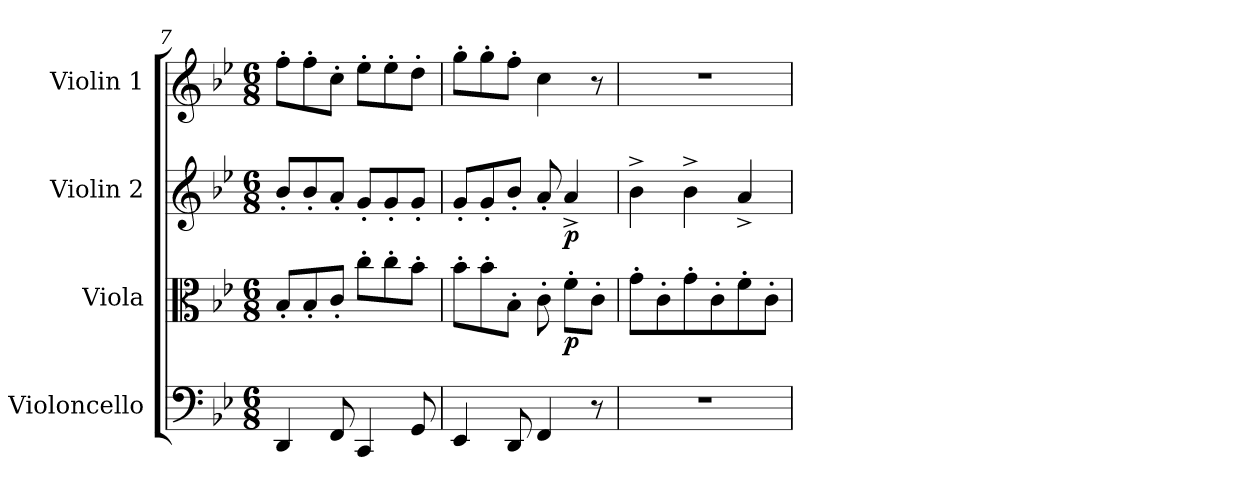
**kern	**kern	**dynam	**kern	**dynam	**kern
*part4	*part3	*part3	*part2	*part2	*part1
*staff4	*staff3	*staff3	*staff2	*staff2	*staff1
*I"Violoncello	*I"Viola	*	*I"Violin 2	*	*I"Violin 1
*I'Vc	*I'Vla	*	*I'Vln	*	*I'Vln
!!LO:LB:g=z
*clefF4	*clefC3	*	*clefG2	*	*clefG2
*k[b-e-]	*k[b-e-]	*	*k[b-e-]	*	*k[b-e-]
*M6/8	*M6/8	*	*M6/8	*	*M6/8
=7	=7	=7	=7	=7	=7
4DD/	8B-'/L	.	8b-'/L	.	8ff'\L
.	8B-'/	.	8b-'/	.	8ff'\
8FF/	8c'/J	.	8a'/J	.	8cc'\J
4CC/	8cc'\L	.	8g'/L	.	8ee-'\L
.	8cc'\	.	8g'/	.	8ee-'\
8GG/	8b-'\J	.	8g'/J	.	8dd'\J
!!LO:LB:g=z
=8	=8	=8	=8	=8	=8
4EE-/	8b-'\L	.	8g'/L	.	8gg'\L
.	8b-'\	.	8g'/	.	8gg'\
8DD/	8B-'\J	.	8b-'/J	.	8ff'\J
4FF/	8c'\	.	8a'/	.	4cc\
!	!	!LO:DY:b	!	!LO:DY:b	!
.	8f'\L	p	4a^/	p	.
8r	8c'\J	.	.	.	8r
=9	=9	=9	=9	=9	=9
2.r	8g'\L	.	4b-^\	.	2.r
.	8c'\	.	.	.	.
.	8g'\	.	4b-^\	.	.
.	8c'\	.	.	.	.
.	8f'\	.	4a^/	.	.
.	8c'\J	.	.	.	.
=	=	=	=	=	=
*-	*-	*-	*-	*-	*-
